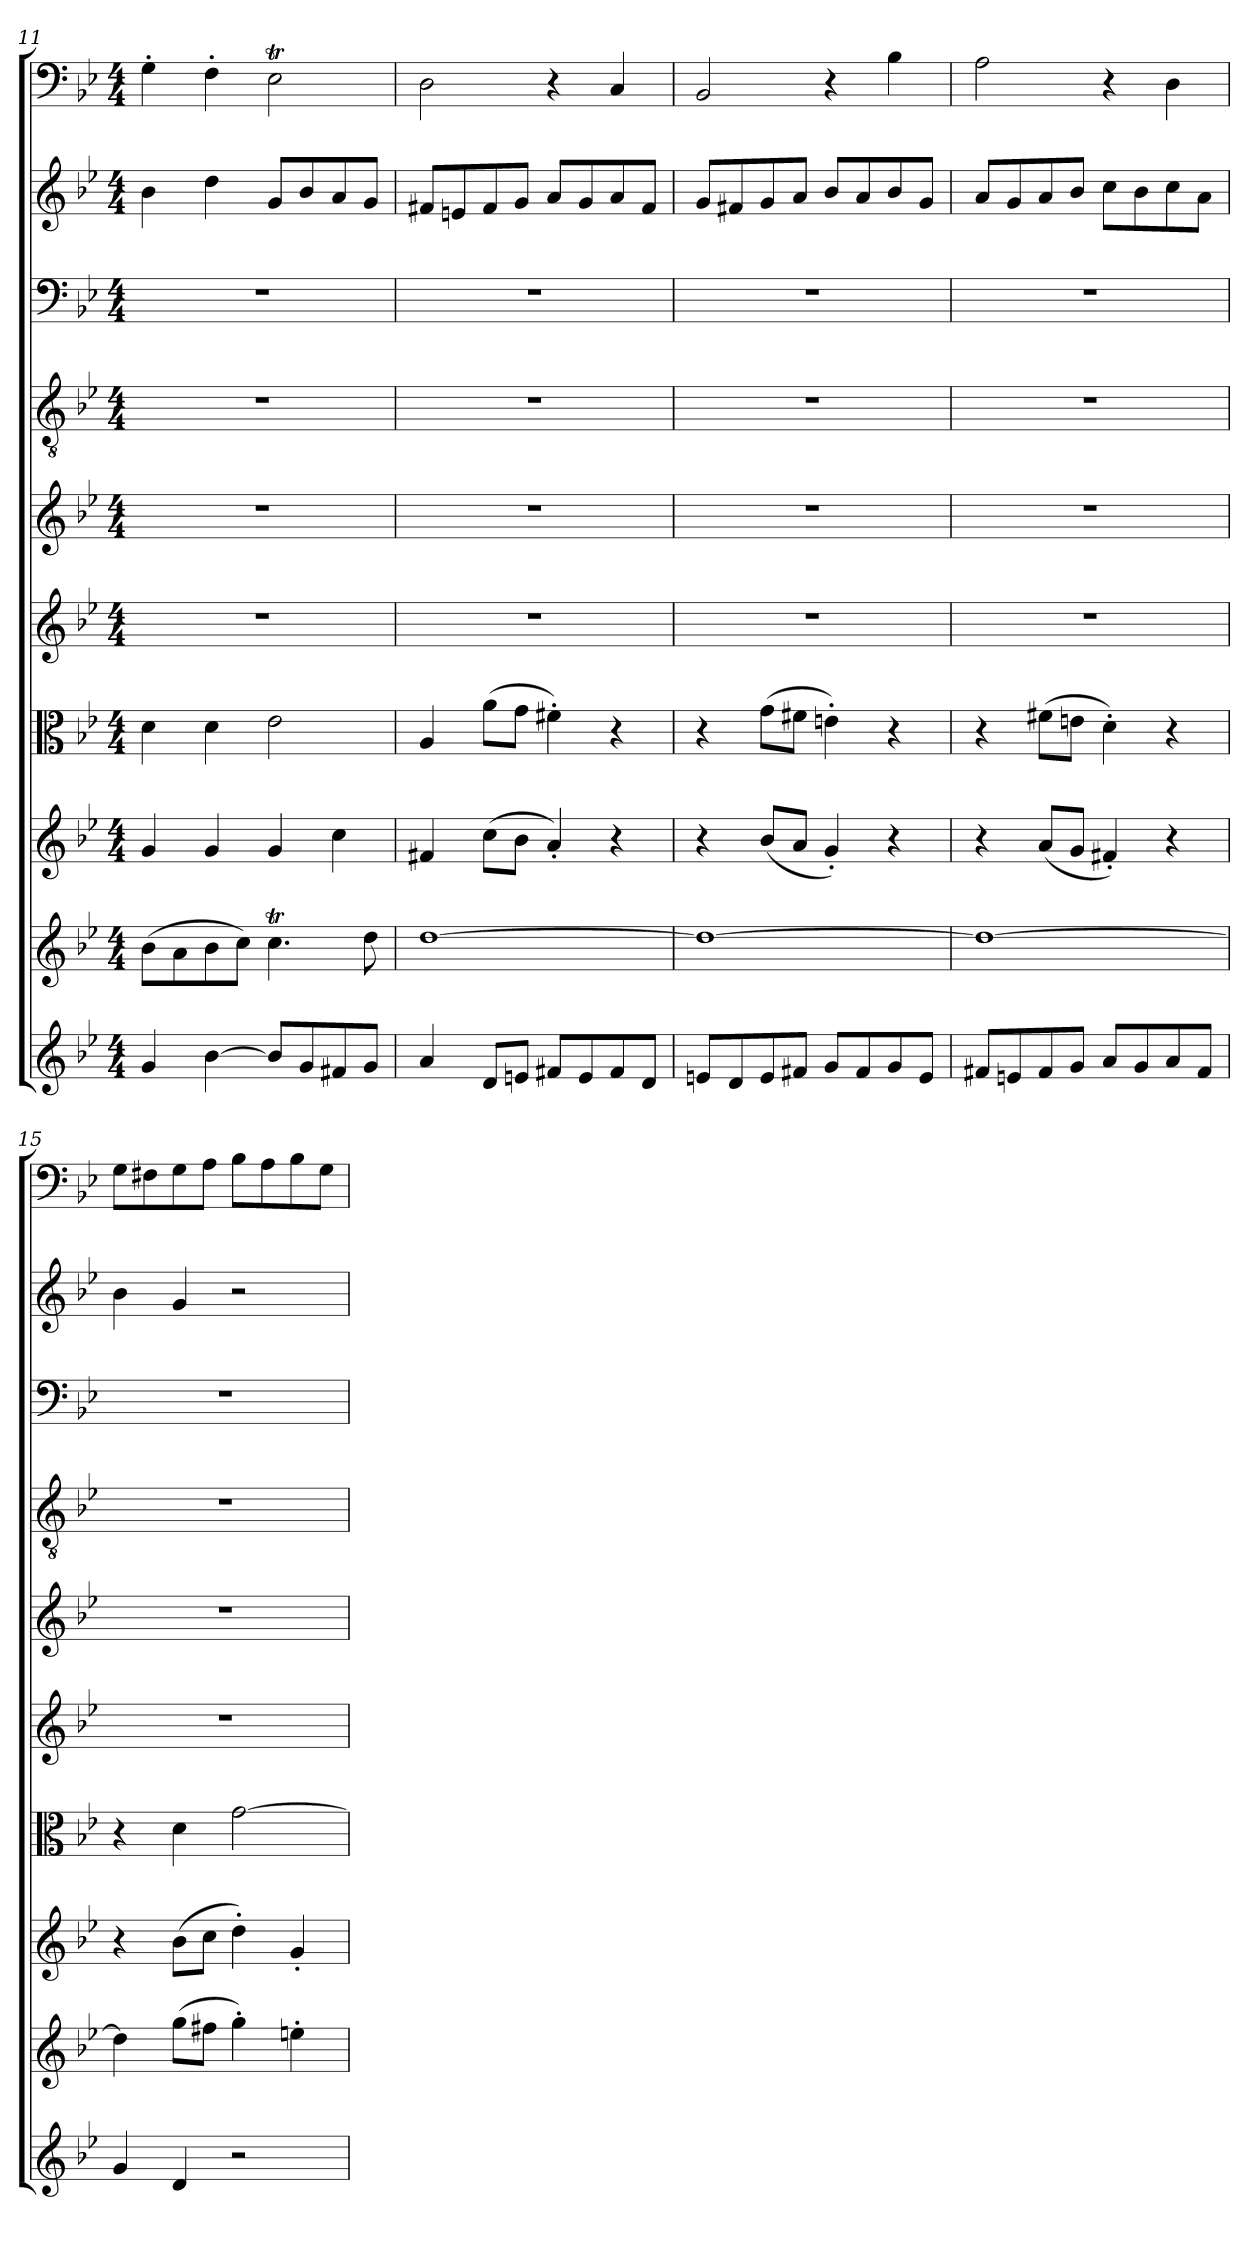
**kern	**kern	**kern	**kern	**kern	**kern	**kern	**kern	**kern	**kern
*part10	*part9	*part8	*part7	*part6	*part5	*part4	*part3	*part2	*part1
*staff10	*staff9	*staff8	*staff7	*staff6	*staff5	*staff4	*staff3	*staff2	*staff1
*clefG2	*clefG2	*clefG2	*clefC3	*clefG2	*clefG2	*clefGv2	*clefF4	*clefG2	*clefF4
*k[b-e-]	*k[b-e-]	*k[b-e-]	*k[b-e-]	*k[b-e-]	*k[b-e-]	*k[b-e-]	*k[b-e-]	*k[b-e-]	*k[b-e-]
*g:	*g:	*g:	*g:	*g:	*g:	*g:	*g:	*g:	*g:
*M4/4	*M4/4	*M4/4	*M4/4	*M4/4	*M4/4	*M4/4	*M4/4	*M4/4	*M4/4
=11	=11	=11	=11	=11	=11	=11	=11	=11	=11
4g/	(8b-\L	4g/	4d\	1r	1r	1r	1r	4b-\	4G'\
.	8a\	.	.	.	.	.	.	.	.
[4b-\	8b-\	4g/	4d\	.	.	.	.	4dd\	4F'\
.	8cc\J)	.	.	.	.	.	.	.	.
8b-/L]	4.ccT\	4g/	2e-\	.	.	.	.	8g/L	2E-T\
8g/	.	.	.	.	.	.	.	8b-/	.
8f#X/	.	4cc\	.	.	.	.	.	8a/	.
8g/J	8dd\	.	.	.	.	.	.	8g/J	.
=12	=12	=12	=12	=12	=12	=12	=12	=12	=12
4a/	[1dd\	4f#X/	4A/	1r	1r	1r	1r	8f#X/L	2D\
.	.	.	.	.	.	.	.	8en/	.
8d/L	.	(8cc\L	(8a\L	.	.	.	.	8f#/	.
8en/J	.	8b-\J	8g\J	.	.	.	.	8g/J	.
8f#X/L	.	4a'/)	4f#X'\)	.	.	.	.	8a/L	4r
8e/	.	.	.	.	.	.	.	8g/	.
8f#/	.	4r	4r	.	.	.	.	8a/	4C/
8d/J	.	.	.	.	.	.	.	8f#/J	.
=13	=13	=13	=13	=13	=13	=13	=13	=13	=13
8en/L	1dd\_	4r	4r	1r	1r	1r	1r	8g/L	2BB-/
8d/	.	.	.	.	.	.	.	8f#X/	.
8e/	.	(8b-/L	(8g\L	.	.	.	.	8g/	.
8f#X/J	.	8a/J	8f#X\J	.	.	.	.	8a/J	.
8g/L	.	4g'/)	4en'\)	.	.	.	.	8b-/L	4r
8f#/	.	.	.	.	.	.	.	8a/	.
8g/	.	4r	4r	.	.	.	.	8b-/	4B-\
8e/J	.	.	.	.	.	.	.	8g/J	.
=14	=14	=14	=14	=14	=14	=14	=14	=14	=14
8f#X/L	1dd\_	4r	4r	1r	1r	1r	1r	8a/L	2A\
8en/	.	.	.	.	.	.	.	8g/	.
8f#/	.	(8a/L	(8f#X\L	.	.	.	.	8a/	.
8g/J	.	8g/J	8en\J	.	.	.	.	8b-/J	.
8a/L	.	4f#X'/)	4d'\)	.	.	.	.	8cc\L	4r
8g/	.	.	.	.	.	.	.	8b-\	.
8a/	.	4r	4r	.	.	.	.	8cc\	4D\
8f#/J	.	.	.	.	.	.	.	8a\J	.
=15	=15	=15	=15	=15	=15	=15	=15	=15	=15
4g/	4dd\]	4r	4r	1r	1r	1r	1r	4b-\	8G\L
.	.	.	.	.	.	.	.	.	8F#X\
4d/	(8gg\L	(8b-\L	4d\	.	.	.	.	4g/	8G\
.	8ff#X\J	8cc\J	.	.	.	.	.	.	8A\J
2r	4gg'\)	4dd'\)	[2g\	.	.	.	.	2r	8B-\L
.	.	.	.	.	.	.	.	.	8A\
.	4een'\	4g'/	.	.	.	.	.	.	8B-\
.	.	.	.	.	.	.	.	.	8G\J
=	=	=	=	=	=	=	=	=	=
*-	*-	*-	*-	*-	*-	*-	*-	*-	*-
